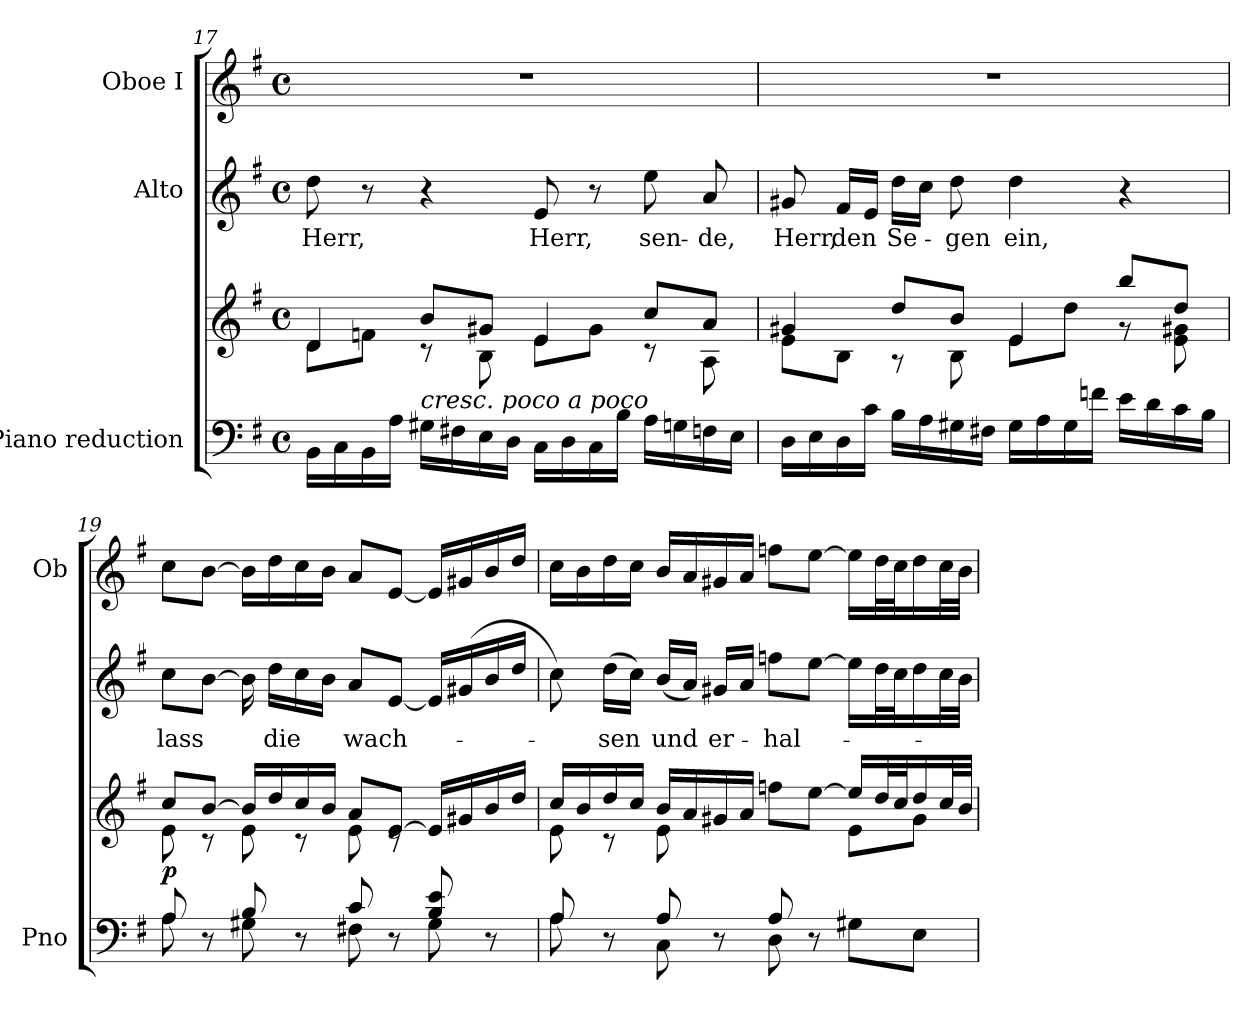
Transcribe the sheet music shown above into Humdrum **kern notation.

**kern	**kern	**dynam	**kern	**text	**kern
*part3	*part3	*part3	*part2	*part2	*part1
*staff4	*staff3	*staff3/4	*staff2	*staff2	*staff1
*I"Piano reduction	*	*	*I"Alto	*	*I"Oboe I
*I'Pno	*	*	*	*	*I'Ob
!!LO:LB:g=z
*clefF4	*clefG2	*	*clefG2	*	*clefG2
*k[f#]	*k[f#]	*	*k[f#]	*	*k[f#]
*M4/4	*M4/4	*	*M4/4	*	*M4/4
*met(c)	*met(c)	*	*met(c)	*	*met(c)
=17	=17	=17	=17	=17	=17
*	*^	*	*	*	*
!	!	!	!	!	!LO:LY:b	!
16BB\LL	4d/	8d\L	.	8dd\	Herr,	1r
16C\	.	.	.	.	.	.
16BB\	.	8fn\J	.	8r	.	.
16A\JJ	.	.	.	.	.	.
!	!LO:TX:b:i:t=cresc. poco a poco	!	!	!	!	!
16G#X\LL	8b/L	8r	.	4r	.	.
16F#X\	.	.	.	.	.	.
16E\	8g#X/J	8B\	.	.	.	.
16D\JJ	.	.	.	.	.	.
!	!	!	!	!	!LO:LY:b	!
16C\LL	4e/	8e\L	.	8e/	Herr,	.
16D\	.	.	.	.	.	.
16C\	.	8g#\J	.	8r	.	.
16B\JJ	.	.	.	.	.	.
!	!	!	!	!	!LO:LY:b	!
16A\LL	8cc/L	8r	.	8ee\	sen-	.
16Gn\	.	.	.	.	.	.
!	!	!	!	!	!LO:LY:b	!
16Fn\	8a/J	8A\	.	8a/	-de,	.
16E\JJ	.	.	.	.	.	.
=18	=18	=18	=18	=18	=18	=18
!	!	!	!	!	!LO:LY:b	!
16D\LL	4g#X/	8e\L	.	8g#X/	Herr,	1r
16E\	.	.	.	.	.	.
!	!	!	!	!	!LO:LY:b	!
16D\	.	8B\J	.	16f#/LL	den	.
16c\JJ	.	.	.	16e/JJ	.	.
!	!	!	!	!	!LO:LY:b	!
16B\LL	8dd/L	8r	.	16dd\LL	Se-	.
16A\	.	.	.	16cc\JJ	.	.
!	!	!	!	!	!LO:LY:b	!
16G#X\	8b/J	8B\	.	8dd\	-gen	.
16F#X\JJ	.	.	.	.	.	.
!	!	!	!	!	!LO:LY:b	!
16G#\LL	4e/	8e\L	.	4dd\	ein,	.
16A\	.	.	.	.	.	.
16G#\	.	8dd\J	.	.	.	.
16fn\JJ	.	.	.	.	.	.
16e\LL	8bb/L	8r	.	4r	.	.
16d\	.	.	.	.	.	.
16c\	8dd/J	8e\ 8g#X\	.	.	.	.
16B\JJ	.	.	.	.	.	.
=19	=19	=19	=19	=19	=19	=19
*^	*	*	*	*	*	*
!	!	!	!	!LO:DY:b	!	!LO:LY:b	!
8A/	8A\	8cc/L	8e\	p	8cc\L	lass	8cc\L
8r	8ryy	[8b/J	8r	.	[8b\J	.	[8b\J
8B/	8G#X\	16b/LL]	8e\	.	16b\]	.	16b\LL]
!	!	!	!	!	!	!LO:LY:b	!
.	.	16dd/	.	.	16dd\LL	die	16dd\
8r	8ryy	16cc/	8r	.	16cc\	.	16cc\
.	.	16b/JJ	.	.	16b\JJ	.	16b\JJ
!	!	!	!	!	!	!LO:LY:b	!
8c/	8F#X\	8a/L	8e\	.	8a/L	wach-	8a/L
8r	8ryy	[8e/J	8rc	.	[8e/J	.	[8e/J
8B/ 8e/	8G#\	16e/LL]	4ryy	.	16e/LL]	.	16e/LL]
.	.	16g#X/	.	.	(<16g#X/	.	16g#X/
8r	8ryy	16b/	.	.	16b/	.	16b/
.	.	16dd/JJ	.	.	16dd/JJ	.	16dd/JJ
!!LO:LB:g=z
=20	=20	=20	=20	=20	=20	=20	=20
8A/	8A\	16cc/LL	8e\	.	8cc\)	.	16cc\LL
.	.	16b/	.	.	.	.	16b\
!	!	!	!	!	!	!LO:LY:b	!
8r	8ryy	16dd/	8r	.	(>16dd\LL	-sen	16dd\
.	.	16cc/JJ	.	.	16cc\JJ)	.	16cc\JJ
!	!	!	!	!	!	!LO:LY:b	!
8A/	8C\	16b/LL	8e\	.	(<16b/LL	und	16b/LL
.	.	16a/	.	.	16a/JJ)	.	16a/
!	!	!	!	!	!	!LO:LY:b	!
8r	8ryy	16g#X/	8ryy	.	16g#X/LL	er-	16g#X/
.	.	16a/JJ	.	.	16a/JJ	.	16a/JJ
!	!	!	!	!	!	!LO:LY:b	!
8A/	8D\	8ffn\L	4ryy	.	8ffn\L	-hal-	8ffn\L
8r	8ryy	[8ee\J	.	.	[8ee\J	.	[8ee\J
4ryy	8G#X\L	16ee/LL]	8e\L	.	16ee\LL]	.	16ee\LL]
.	.	32dd/L	.	.	32dd\L	.	32dd\L
.	.	32cc/J	.	.	32cc\J	.	32cc\J
.	8E\J	16dd/	8g#\J	.	16dd\	.	16dd\
.	.	32cc/L	.	.	32cc\L	.	32cc\L
.	.	32b/JJJ	.	.	32b\JJJ	.	32b\JJJ
*v	*v	*	*	*	*	*	*
*	*v	*v	*	*	*	*
=	=	=	=	=	=
*-	*-	*-	*-	*-	*-
